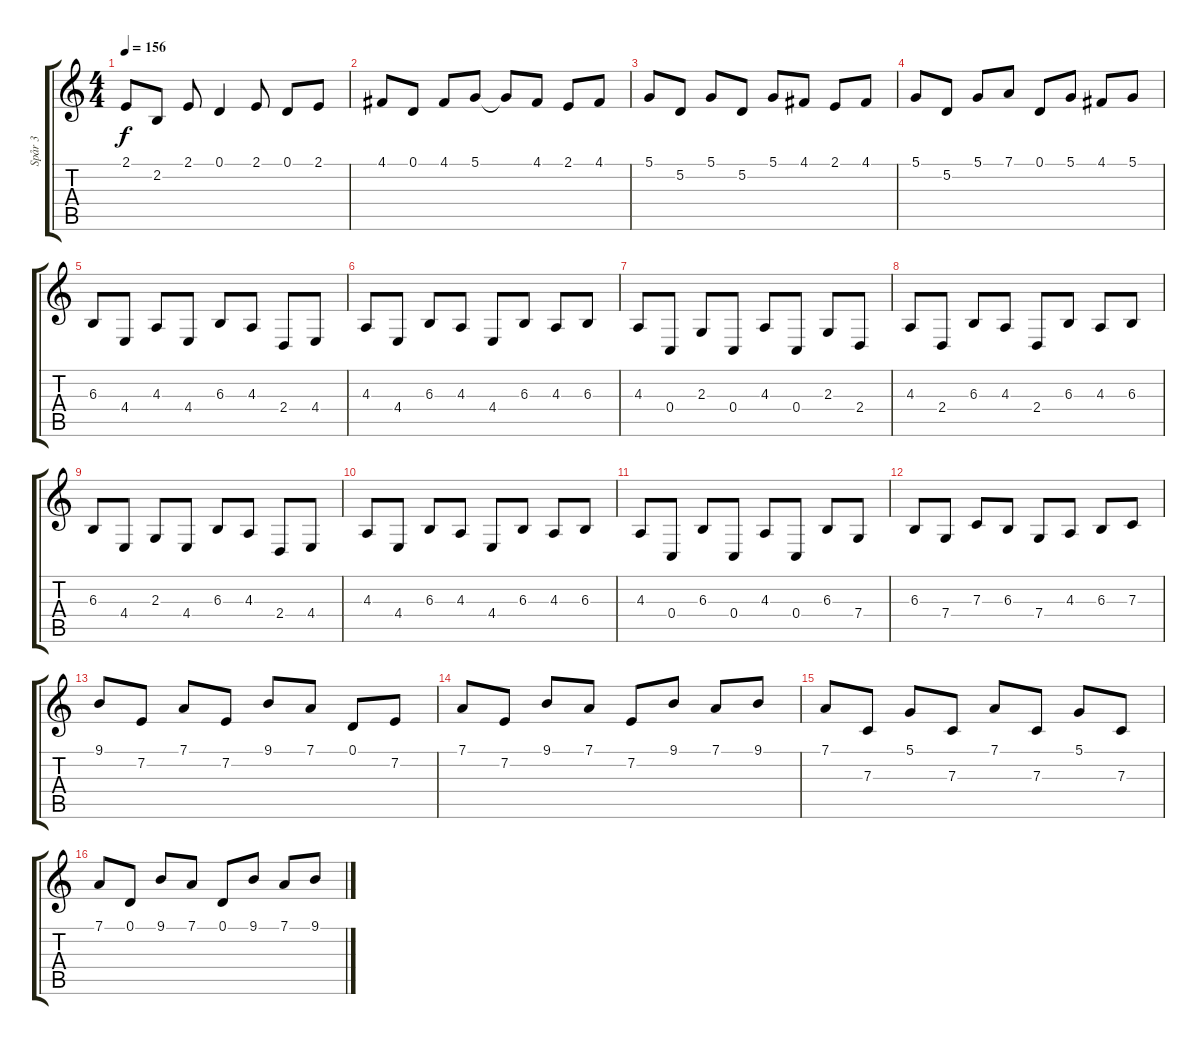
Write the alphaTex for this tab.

\track ("Spår 3" "Spår 3") {instrument lead2sawtooth}
\staff {score tabs}
\tuning (D4 A3 F3 C3 G2 C2) {hide}
\ts (4 4)
\tempo 156
\clef g2
\ks c
2.1.8{dy f} 2.2.8 2.1.8 0.1.4 2.1.8 0.1.8 2.1.8 |
4.1.8 0.1.8 4.1.8 5.1.8 5.1{t}.8 4.1.8 2.1.8 4.1.8 |
5.1.8 5.2.8 5.1.8 5.2.8 5.1.8 4.1.8 2.1.8 4.1.8 |
5.1.8 5.2.8 5.1.8 7.1.8 0.1.8 5.1.8 4.1.8 5.1.8 |
6.3.8 4.4.8 4.3.8 4.4.8 6.3.8 4.3.8 2.4.8 4.4.8 |
4.3.8 4.4.8 6.3.8 4.3.8 4.4.8 6.3.8 4.3.8 6.3.8 |
4.3.8 0.4.8 2.3.8 0.4.8 4.3.8 0.4.8 2.3.8 2.4.8 |
4.3.8 2.4.8 6.3.8 4.3.8 2.4.8 6.3.8 4.3.8 6.3.8 |
6.3.8 4.4.8 2.3.8 4.4.8 6.3.8 4.3.8 2.4.8 4.4.8 |
4.3.8 4.4.8 6.3.8 4.3.8 4.4.8 6.3.8 4.3.8 6.3.8 |
4.3.8 0.4.8 6.3.8 0.4.8 4.3.8 0.4.8 6.3.8 7.4.8 |
6.3.8 7.4.8 7.3.8 6.3.8 7.4.8 4.3.8 6.3.8 7.3.8 |
9.1.8 7.2.8 7.1.8 7.2.8 9.1.8 7.1.8 0.1.8 7.2.8 |
7.1.8 7.2.8 9.1.8 7.1.8 7.2.8 9.1.8 7.1.8 9.1.8 |
7.1.8 7.3.8 5.1.8 7.3.8 7.1.8 7.3.8 5.1.8 7.3.8 |
7.1.8 0.1.8 9.1.8 7.1.8 0.1.8 9.1.8 7.1.8 9.1.8
